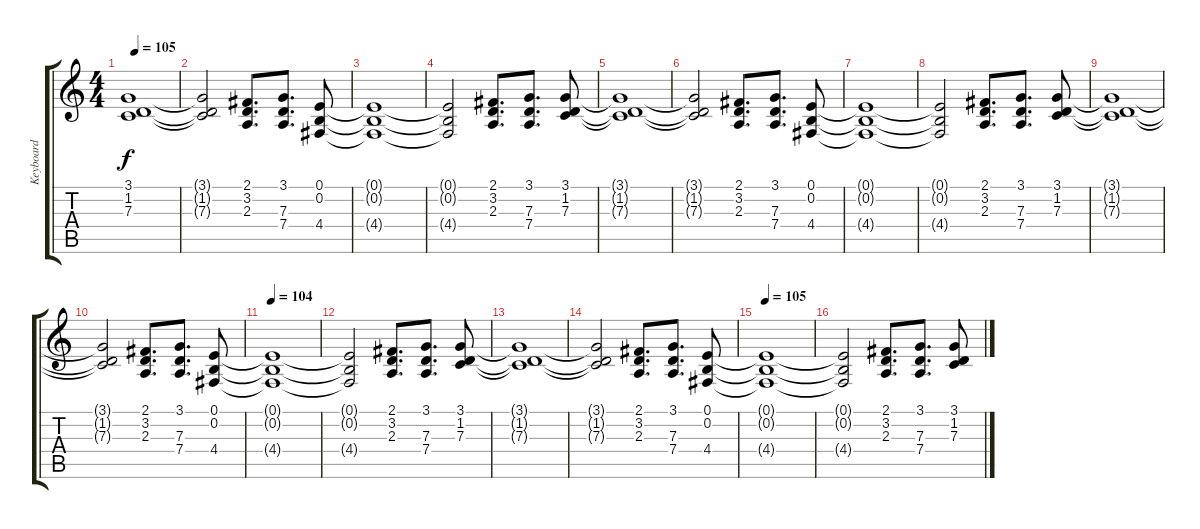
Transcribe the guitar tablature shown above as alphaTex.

\track ("Keyboard" "Keyboard") {instrument stringensemble1}
\staff {score tabs}
\tuning (E4 B3 G3 D3 A2 E2) {hide}
\ts (4 4)
\tempo 105
\clef g2
\ks c
(3.1{t} 1.2{t} 7.3{t}).1{dy f} |
\ks aminor
(3.1{t} 1.2{t} 7.3{t}).2 (2.1 3.2 2.3).8{d} (3.1 7.3 7.4).8{d} (0.1 0.2 4.4).8 |
(0.1{t} 0.2{t} 4.4{t}).1 |
\ks c
(0.1{t} 0.2{t} 4.4{t}).2 (2.1 3.2 2.3).8{d} (3.1 7.3 7.4).8{d} (3.1 1.2 7.3).8 |
(3.1{t} 1.2{t} 7.3{t}).1 |
\ks aminor
(3.1{t} 1.2{t} 7.3{t}).2 (2.1 3.2 2.3).8{d} (3.1 7.3 7.4).8{d} (0.1 0.2 4.4).8 |
(0.1{t} 0.2{t} 4.4{t}).1 |
\ks c
(0.1{t} 0.2{t} 4.4{t}).2 (2.1 3.2 2.3).8{d} (3.1 7.3 7.4).8{d} (3.1 1.2 7.3).8 |
(3.1{t} 1.2{t} 7.3{t}).1 |
\ks aminor
(3.1{t} 1.2{t} 7.3{t}).2 (2.1 3.2 2.3).8{d} (3.1 7.3 7.4).8{d} (0.1 0.2 4.4).8 |
\tempo 104
(0.1{t} 0.2{t} 4.4{t}).1 |
\ks c
(0.1{t} 0.2{t} 4.4{t}).2 (2.1 3.2 2.3).8{d} (3.1 7.3 7.4).8{d} (3.1 1.2 7.3).8 |
(3.1{t} 1.2{t} 7.3{t}).1 |
\ks aminor
(3.1{t} 1.2{t} 7.3{t}).2 (2.1 3.2 2.3).8{d} (3.1 7.3 7.4).8{d} (0.1 0.2 4.4).8 |
\tempo 105
(0.1{t} 0.2{t} 4.4{t}).1 |
\ks c
(0.1{t} 0.2{t} 4.4{t}).2 (2.1 3.2 2.3).8{d} (3.1 7.3 7.4).8{d} (3.1 1.2 7.3).8
